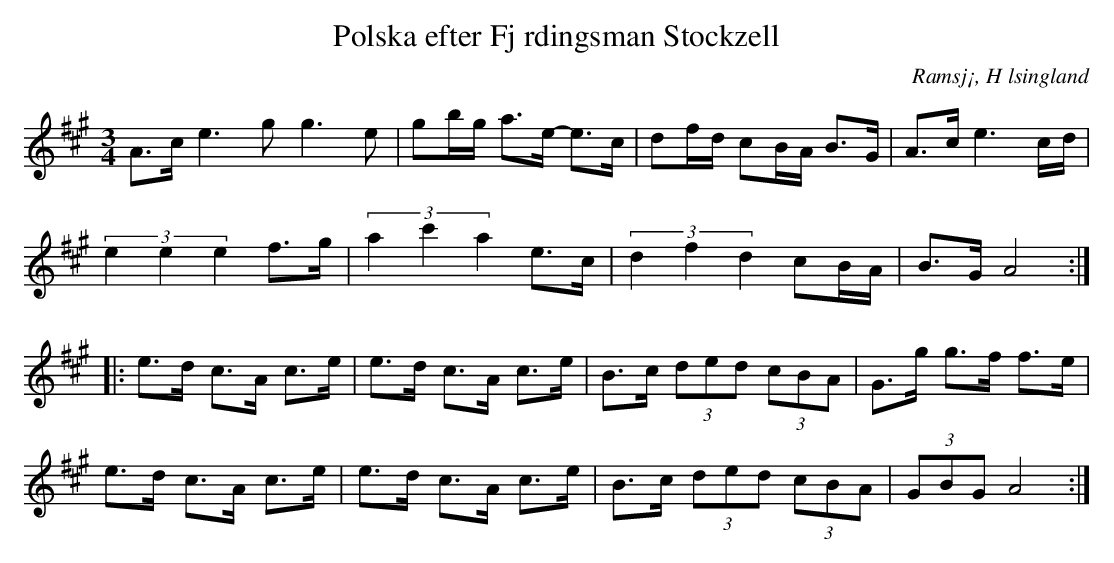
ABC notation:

X:1
T:Polska efter Fj rdingsman Stockzell
O: Ramsj¡, H lsingland
M:3/4
L:1/8
K:A
A>c e2>g2 g2>e2 | gb/g/ a>e- e>c | df/d/ cB/A/ B>G | A>c e3 c/d/ |
(3e2 e2 e2 f>g | (3a2 c'2 a2 e>c | (3d2 f2 d2 cB/A/ | B>G A4 :|
|: e>d c>A c>e | e>d c>A c>e | B>c (3ded (3cBA | G>g g>f f>e |
e>d c>A c>e | e>d c>A c>e | B>c (3ded (3cBA | (3GBG A4 :|]
